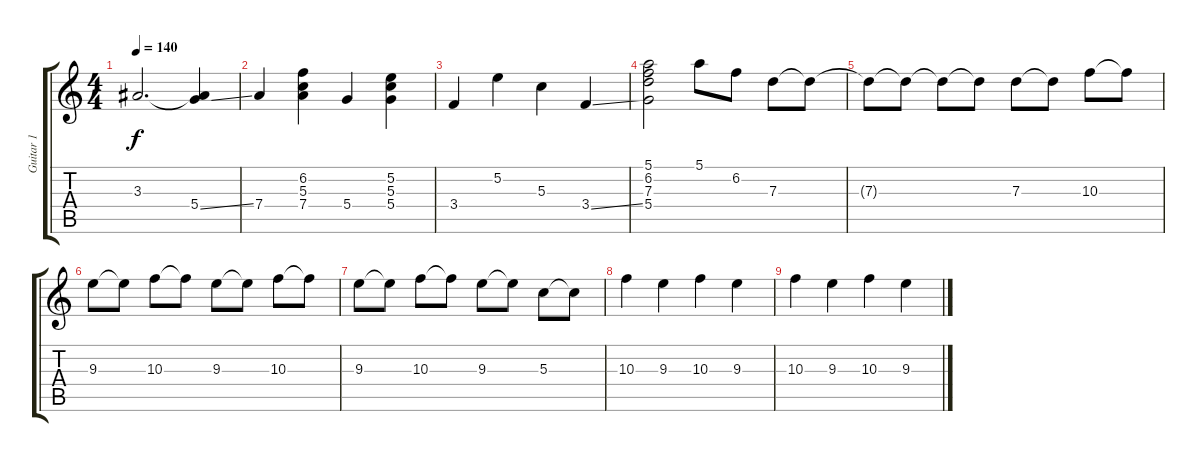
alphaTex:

\track ("Guitar 1" "Guitar 1") {instrument overdrivenguitar}
\staff {score tabs}
\tuning (E4 B3 G3 D3 A2 D2) {hide}
\ts (4 4)
\tempo 140
\clef g2
\ks c
3.3{t}.2{d dy f} (3.3{t} 5.4{ss}).4 |
7.4.4 (6.2 5.3 7.4).4 5.4.4 (5.2 5.3 5.4).4 |
3.4.4 5.2.4 5.3.4 3.4{ss}.4 |
(5.1 6.2 7.3 5.4).2 5.1.8 6.2.8 7.3.8 7.3{t}.8 |
7.3{t}.8 7.3{t}.8 7.3{t}.8 7.3{t}.8 7.3.8 7.3{t}.8 10.3.8 10.3{t}.8 |
9.3.8 9.3{t}.8 10.3.8 10.3{t}.8 9.3.8 9.3{t}.8 10.3.8 10.3{t}.8 |
9.3.8 9.3{t}.8 10.3.8 10.3{t}.8 9.3.8 9.3{t}.8 5.3.8 5.3{t}.8 |
10.3.4{volume 0} 9.3.4 10.3.4 9.3.4 |
10.3.4 9.3.4 10.3.4 9.3.4
